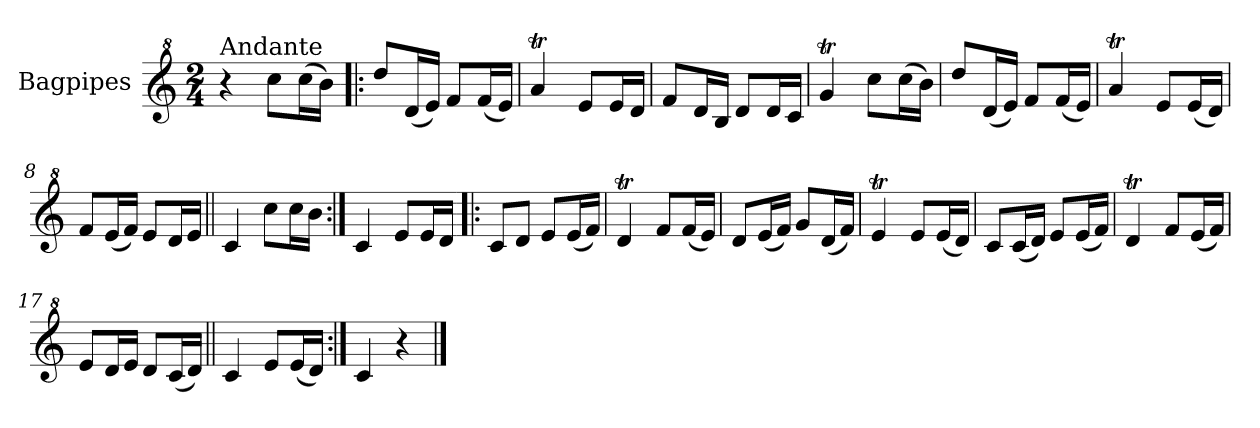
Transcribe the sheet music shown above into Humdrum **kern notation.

**kern
*part1
*staff1
*I"Bagpipes
*I'Bag
*clefG^2
*k[]
*C:
*M2/4
=1
!LO:TX:a:t=Andante
4r
8ccc\L
(16ccc\L
16bb\JJ)
=2!|:
8ddd/L
(16dd/L
16ee/JJ)
8ff/L
(16ff/L
16ee/JJ)
=3
4aaT/
8ee/L
16ee/L
16dd/JJ
=4
8ff/L
16dd/L
16b/JJ
8dd/L
16dd/L
16cc/JJ
=5
4ggT/
8ccc\L
(16ccc\L
16bb\JJ)
=6
8ddd/L
(16dd/L
16ee/JJ)
8ff/L
(16ff/L
16ee/JJ)
=7
4aaT/
8ee/L
(16ee/L
16dd/JJ)
!!LO:LB:g=z
=8
8ff/L
(16ee/L
16ff/JJ)
8ee/L
16dd/L
16ee/JJ
=9||
4cc/
8ccc\L
16ccc\L
16bb\JJ
=10:|!
4cc/
8ee/L
16ee/L
16dd/JJ
=11!|:
8cc/L
8dd/J
8ee/L
(16ee/L
16ff/JJ)
=12
4ddT/
8ff/L
(16ff/L
16ee/JJ)
=13
8dd/L
(16ee/L
16ff/JJ)
8gg/L
(16dd/L
16ff/JJ)
=14
4eet/
8ee/L
(16ee/L
16dd/JJ)
!!LO:LB:g=z
=15
8cc/L
(16cc/L
16dd/JJ)
8ee/L
(16ee/L
16ff/JJ)
=16
4ddT/
8ff/L
(16ee/L
16ff/JJ)
=17
8ee/L
16dd/L
16ee/JJ
8dd/L
(16cc/L
16dd/JJ)
=18||
4cc/
8ee/L
(16ee/L
16dd/JJ)
=19:|!
4cc/
4r
==
*-
